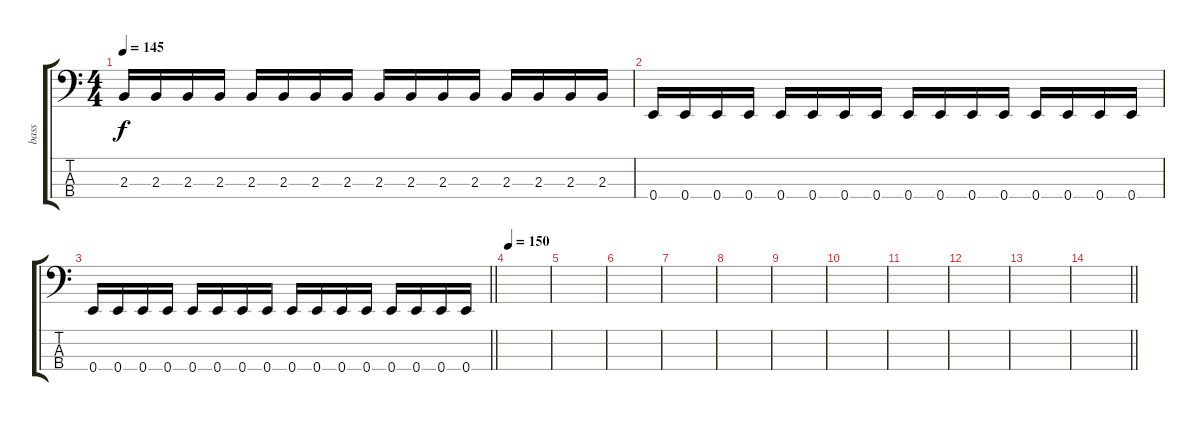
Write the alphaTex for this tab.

\track ("bass" "bass") {instrument electricbassfinger}
\staff {score tabs}
\tuning (G2 D2 A1 E1) {hide}
\ts (4 4)
\tempo 145
\clef f4
\ks c
2.3.16{dy f} 2.3.16 2.3.16 2.3.16 2.3.16 2.3.16 2.3.16 2.3.16 2.3.16 2.3.16 2.3.16 2.3.16 2.3.16 2.3.16 2.3.16 2.3.16 |
0.4.16 0.4.16 0.4.16 0.4.16 0.4.16 0.4.16 0.4.16 0.4.16 0.4.16 0.4.16 0.4.16 0.4.16 0.4.16 0.4.16 0.4.16 0.4.16 |
\barLineRight lightlight
0.4.16 0.4.16 0.4.16 0.4.16 0.4.16 0.4.16 0.4.16 0.4.16 0.4.16 0.4.16 0.4.16 0.4.16 0.4.16 0.4.16 0.4.16 0.4.16 |
\section ("" "")
\tempo 150
|
|
|
|
|
|
|
|
|
|
\barLineRight lightlight
